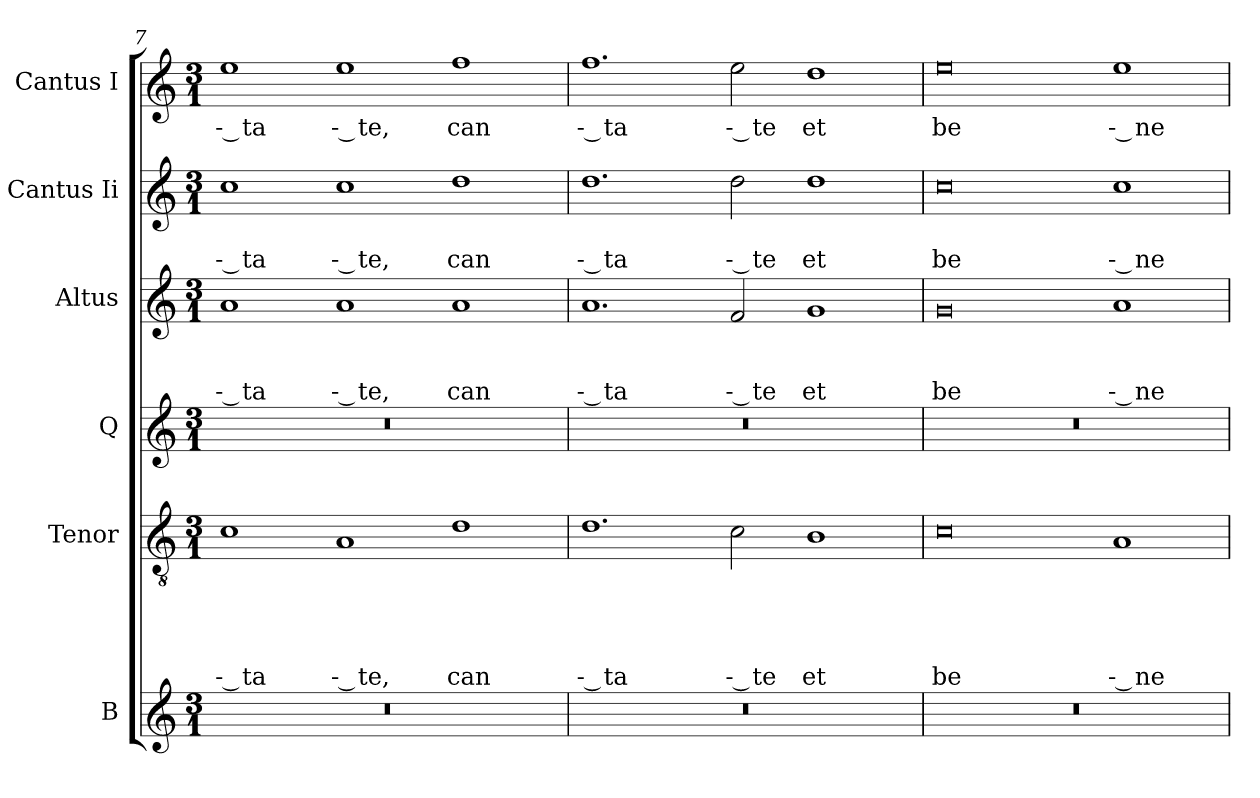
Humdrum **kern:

**kern	**kern	**text	**text	**text	**text	**text	**kern	**kern	**text	**text	**text	**kern	**text	**text	**kern	**text
*part6	*part5	*part5	*part5	*part5	*part5	*part5	*part4	*part3	*part3	*part3	*part3	*part2	*part2	*part2	*part1	*part1
*staff6	*staff5	*staff5	*staff5	*staff5	*staff5	*staff5	*staff4	*staff3	*staff3	*staff3	*staff3	*staff2	*staff2	*staff2	*staff1	*staff1
*I"B	*I"Tenor	*	*	*	*	*	*I"Q	*I"Altus	*	*	*	*I"Cantus Ii	*	*	*I"Cantus I	*
*I'B	*I'T	*	*	*	*	*	*I'Q	*I'A	*	*	*	*I'Cii	*	*	*I'Ci	*
*clefG2	*clefGv2	*	*	*	*	*	*clefG2	*clefG2	*	*	*	*clefG2	*	*	*clefG2	*
*k[]	*k[]	*	*	*	*	*	*k[]	*k[]	*	*	*	*k[]	*	*	*k[]	*
*C:	*C:	*	*	*	*	*	*C:	*C:	*	*	*	*C:	*	*	*C:	*
*M3/1	*M3/1	*	*	*	*	*	*M3/1	*M3/1	*	*	*	*M3/1	*	*	*M3/1	*
=7	=7	=7	=7	=7	=7	=7	=7	=7	=7	=7	=7	=7	=7	=7	=7	=7
!	!	!	!	!	!	!LO:LY:b:rj	!	!	!	!	!LO:LY:b:rj	!	!	!LO:LY:b:rj	!	!LO:LY:b:rj
0.r	1c	.	.	.	.	‐ ta	0.r	1a	.	.	‐ ta	1cc	.	‐ ta	1ee	‐ ta
!	!	!	!	!	!	!LO:LY:b:rj	!	!	!	!	!LO:LY:b:rj	!	!	!LO:LY:b:rj	!	!LO:LY:b:rj
.	1A	.	.	.	.	‐ te,	.	1a	.	.	‐ te,	1cc	.	‐ te,	1ee	‐ te,
!	!	!	!	!	!	!LO:LY:b	!	!	!	!	!LO:LY:b	!	!	!LO:LY:b	!	!LO:LY:b
.	1d	.	.	.	.	can	.	1a	.	.	can	1dd	.	can	1ff	can
=8	=8	=8	=8	=8	=8	=8	=8	=8	=8	=8	=8	=8	=8	=8	=8	=8
!	!	!	!	!	!	!LO:LY:b:rj	!	!	!	!	!LO:LY:b:rj	!	!	!LO:LY:b:rj	!	!LO:LY:b:rj
0.r	1.d	.	.	.	.	‐ ta	0.r	1.a	.	.	‐ ta	1.dd	.	‐ ta	1.ff	‐ ta
!	!	!	!	!	!	!LO:LY:b:rj	!	!	!	!	!LO:LY:b:rj	!	!	!LO:LY:b:rj	!	!LO:LY:b:rj
.	2c\	.	.	.	.	‐ te	.	2f/	.	.	‐ te	2dd\	.	‐ te	2ee\	‐ te
!	!	!	!	!	!	!LO:LY:b	!	!	!	!	!LO:LY:b	!	!	!LO:LY:b	!	!LO:LY:b
.	1B	.	.	.	.	et	.	1g	.	.	et	1dd	.	et	1dd	et
!!LO:LB:g=z
=9	=9	=9	=9	=9	=9	=9	=9	=9	=9	=9	=9	=9	=9	=9	=9	=9
!	!	!	!	!	!	!LO:LY:b:rj	!	!	!	!	!LO:LY:b:rj	!	!	!LO:LY:b:rj	!	!LO:LY:b:rj
0.r	0c	.	.	.	.	be	0.r	0g	.	.	be	0cc	.	be	0ee	be
!	!	!	!	!	!	!LO:LY:b:rj	!	!	!	!	!LO:LY:b:rj	!	!	!LO:LY:b:rj	!	!LO:LY:b:rj
.	1A	.	.	.	.	‐ ne	.	1a	.	.	‐ ne	1cc	.	‐ ne	1ee	‐ ne
=	=	=	=	=	=	=	=	=	=	=	=	=	=	=	=	=
*-	*-	*-	*-	*-	*-	*-	*-	*-	*-	*-	*-	*-	*-	*-	*-	*-
